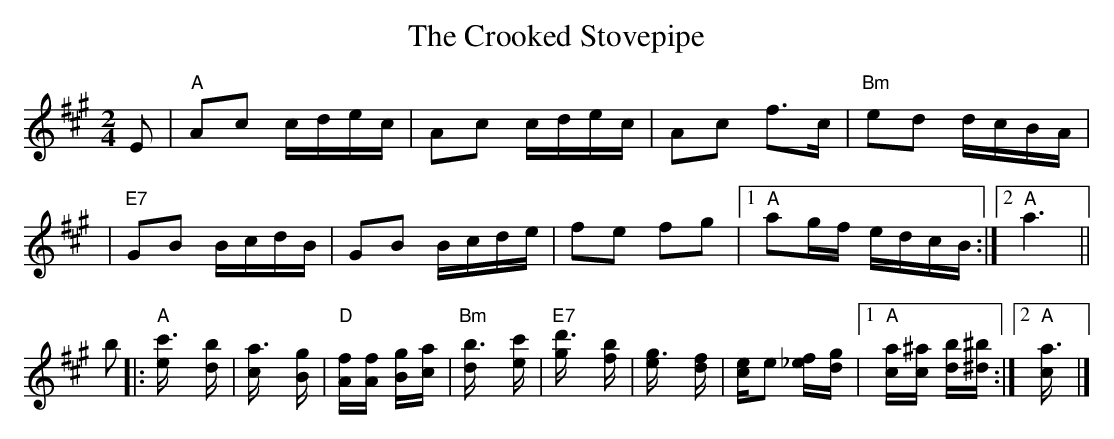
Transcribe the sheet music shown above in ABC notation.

X:1
T:The Crooked Stovepipe
M:2/4
L:1/16
K:A
E2 |  "A"A2c2 cdec | A2c2 cdec | A2c2 f3c  | "Bm"e2d2 dcBA |
   | "E7"G2B2 BcdB | G2B2 Bcde | f2e2 f2g2 |1 "A"a2gf edcB :|2 "A"a6 ||
b2 |: "A"[c'6e] [b2d] | [a6c] [g2B] | "D"[f2A][f2A] [g2B][a2c] | "Bm"[b6d] [c'2e] \
   | "E7"[d'6g] [b2f] | [g6e] [f2d] | [e2c]e2 [f2_e][g2d] |1 "A"[a2c][^a2c] [b2d][^b2^d] :|2 "A"[a6c] |]
